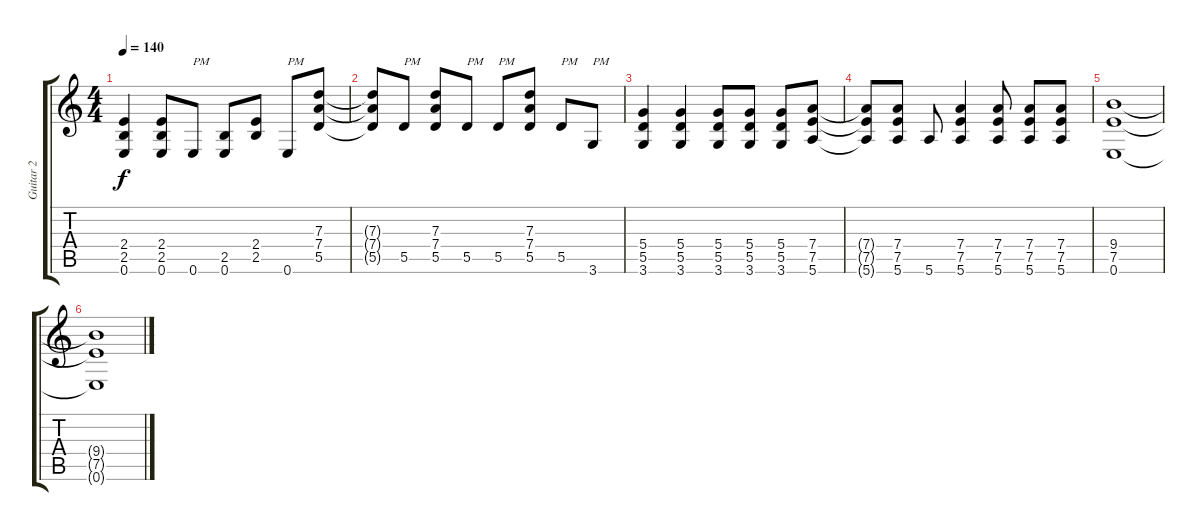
\track ("Guitar 2" "Guitar 2") {instrument distortionguitar}
\staff {score tabs}
\tuning (E4 B3 G3 D3 A2 E2) {hide}
\ts (4 4)
\tempo 140
\clef g2
\ks c
(2.4 2.5 0.6).4{dy f} (2.4 2.5 0.6).8 0.6.8{txt "PM" instrument electricguitarmuted} (2.5 0.6).8{instrument distortionguitar} (2.4 2.5).8 0.6.8{txt "PM" instrument electricguitarmuted} (7.3 7.4 5.5).8{instrument distortionguitar} |
(7.3{t} 7.4{t} 5.5{t}).8 5.5.8{txt "PM" instrument electricguitarmuted} (7.3 7.4 5.5).8{instrument distortionguitar} 5.5.8{txt "PM" instrument electricguitarmuted} 5.5.8{txt "PM"} (7.3 7.4 5.5).8{instrument distortionguitar} 5.5.8{txt "PM" instrument electricguitarmuted} 3.6.8{txt "PM"} |
(5.4 5.5 3.6).4{volume 16 instrument distortionguitar} (5.4 5.5 3.6).4 (5.4 5.5 3.6).8 (5.4 5.5 3.6).8 (5.4 5.5 3.6).8 (7.4 7.5 5.6).8 |
(7.4{t} 7.5{t} 5.6{t}).8 (7.4 7.5 5.6).8 5.6.8 (7.4 7.5 5.6).4 (7.4 7.5 5.6).8 (7.4 7.5 5.6).8 (7.4 7.5 5.6).8 |
(9.4 7.5 0.6).1 |
(9.4{t} 7.5{t} 0.6{t}).1
